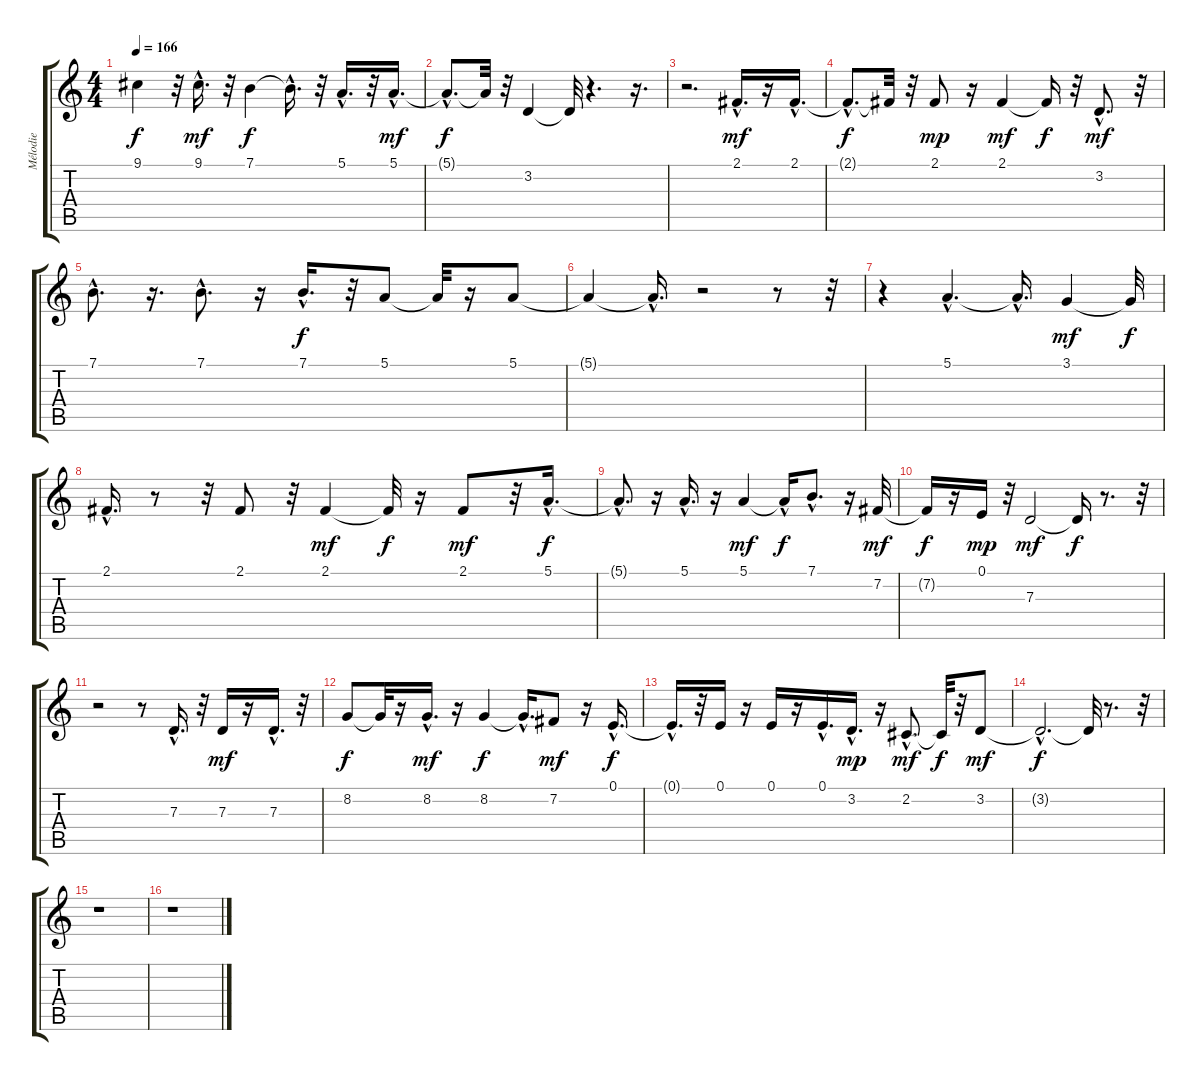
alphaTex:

\track ("Mélodie  " "Mélodie  ") {instrument altosax}
\staff {score tabs}
\tuning (E4 B3 G3 D3 A2 E2) {hide}
\ts (4 4)
\tempo 166
\clef g2
\ks c
9.1{t}.4{dy f} r.32 9.1{hac}.16{d dy mf} r.32 7.1.4{dy f} 7.1{hac t}.16{d} r.32 5.1{hac}.16{d} r.32 5.1{hac}.16{d dy mf} |
5.1{hac t}.8{d dy f} 5.1{t}.32 r.32 3.2.4 3.2{t}.32 r.4{d} r.16{d} |
r.2{d} 2.1{hac}.16{d dy mf} r.16 2.1{hac}.16{d} |
2.1{hac t}.8{d dy f} 2.1{t}.32 r.32 2.1.8{dy mp} r.16 2.1.4{dy mf} 2.1{t}.16{dy f} r.32 3.2{hac}.8{d dy mf} r.32 |
7.1{hac}.8{d} r.16{d} 7.1{hac}.8{d} r.16 7.1{hac}.16{d dy f} r.32 5.1.8 5.1{t}.32 r.16 5.1.8 |
5.1{t}.4 5.1{hac t}.16{d} r.2 r.8 r.32 |
r.4 5.1{hac}.4{d} 5.1{hac t}.16{d} 3.1.4{dy mf} 3.1{t}.32{dy f} |
2.1{hac}.16{d} r.8 r.32 2.1.8 r.32 2.1.4{dy mf} 2.1{t}.32{dy f} r.16 2.1.8{dy mf} r.32 5.1{hac}.16{d dy f} |
5.1{hac t}.8{d} r.16 5.1{hac}.16{d} r.16 5.1.4{dy mf} 5.1{hac t}.16{dy f} 7.1{hac}.8{d} r.16 7.2.32{dy mf} |
7.2{t}.16{dy f} r.16 0.1.16{dy mp} r.32 7.3.2{dy mf} 7.3{t}.16{dy f} r.8{d} r.32 |
r.2 r.8 7.3{hac}.16{d} r.32 7.3.16{dy mf} r.16 7.3{hac}.16{d} r.32 |
8.2.8{dy f} 8.2{t}.32 r.16 8.2{hac}.16{d dy mf} r.16 8.2.4{dy f} 8.2{hac t}.16{d} 7.2.8{dy mf} r.16 0.1{hac}.16{d dy f} |
0.1{hac t}.16{d} r.32 0.1.16 r.16 0.1.16 r.16 0.1{hac}.16{d} 3.2{hac}.16{d dy mp} r.16 2.2{hac}.8{d dy mf} 2.2{t}.32{dy f} r.32 3.2.8{dy mf} |
3.2{hac t}.2{d dy f} 3.2{t}.32 r.8{d} r.32 |
r.1 |
r.1
